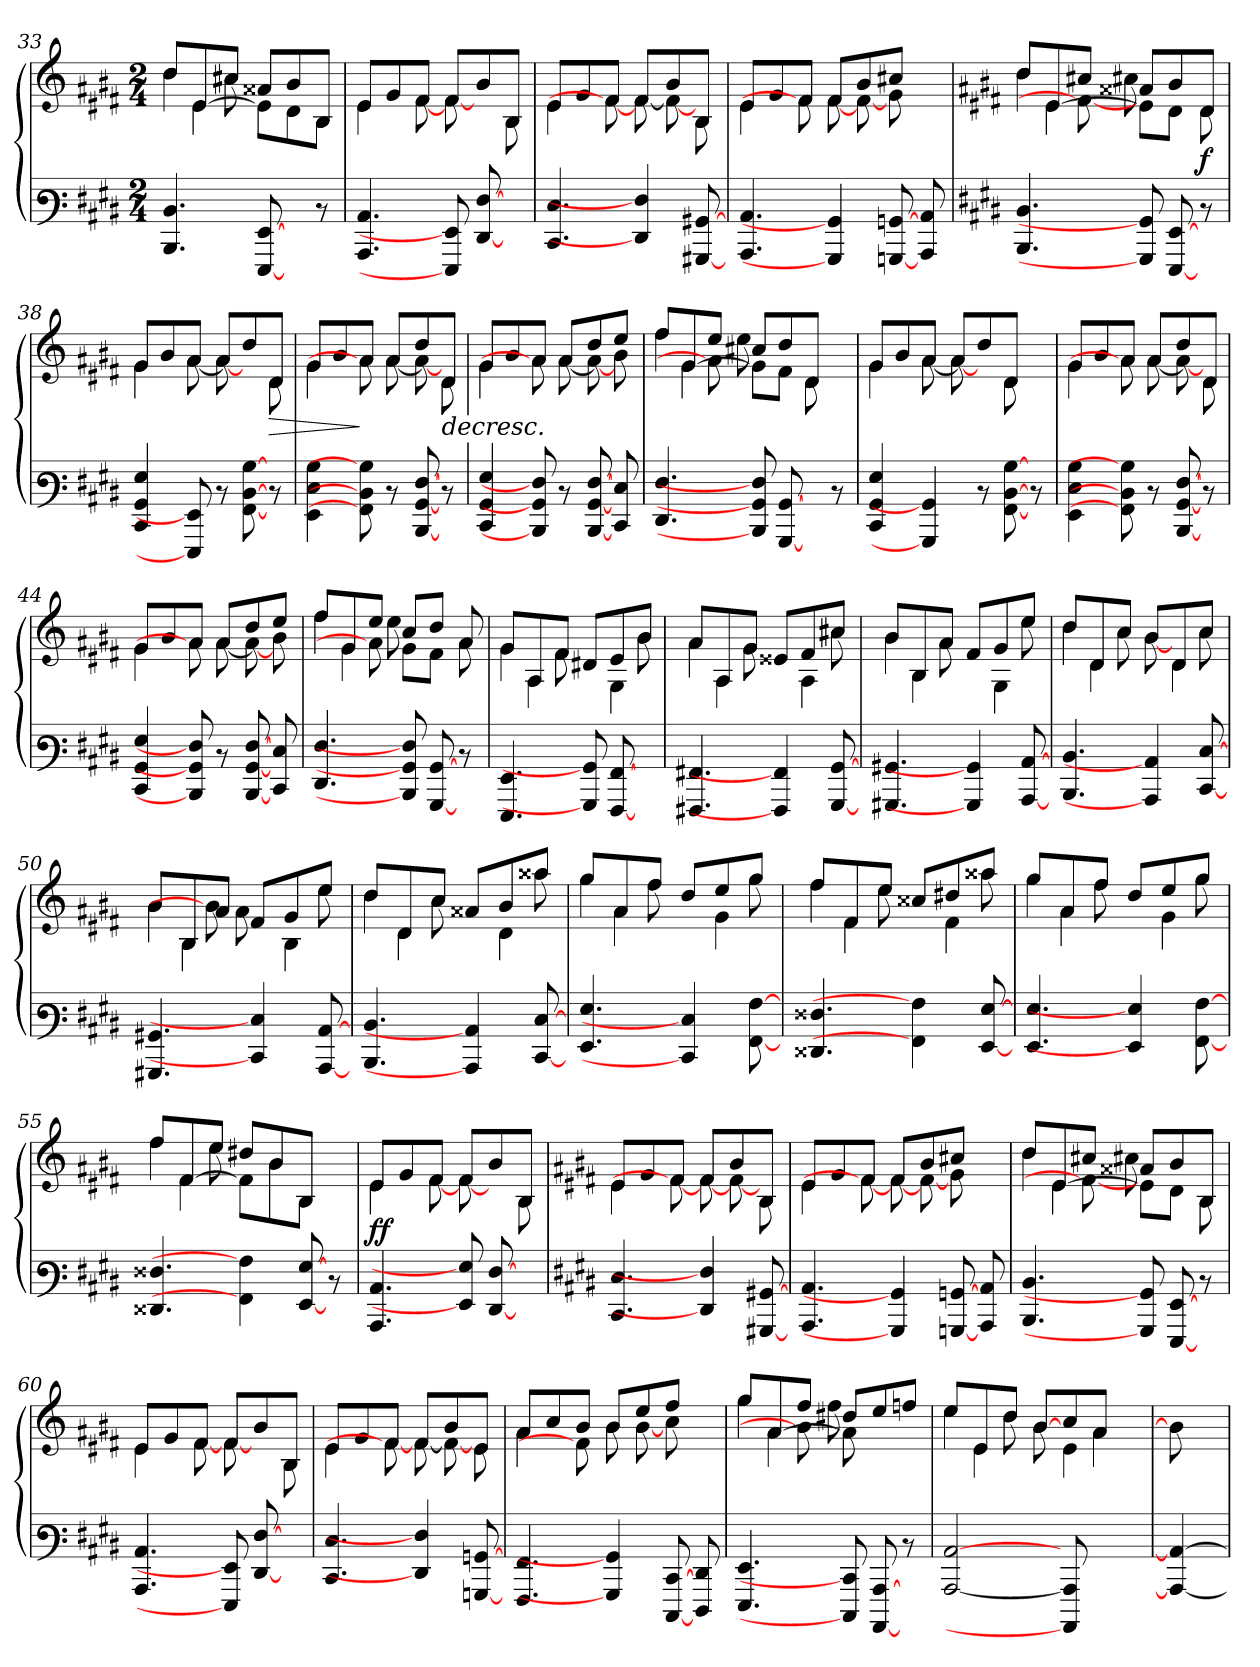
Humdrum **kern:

**kern	**kern	**dynam
*part1	*part1	*part1
*staff2	*staff1	*staff1/2
!!LO:LB:g=z
*clefF3	*clefG3	*
*k[f#c#g#d#]	*k[f#c#g#d#]	*
*M2/4	*M2/4	*
=33	=33	=33
*	*^	*
*	*	*^	*
4.DD#/ 4.D#/	8b/L	4b\	8ryy	.
.	8c#/	.	[<4c#\	.
.	8a#X/J	8a#X\	.	.
[8GGG#/ [8GG#/	8f##X/L	4.ryy	8c#\L]	.
8ryy	8g#/	.	8B\	.
8rD	8G#/J	.	8G#\J	.
*	*	*v	*v	*
=34	=34	=34	=34
4.CC#/ 4.C#/	8c#/L	4c#\	.
.	8e/	.	.
.	8d#/J	[>8d#\	.
8GGG#/] 8GG#/]	8d#/L	[8d#\	.
[8FF#/ [8F#/	8g#/	8ryy	.
8ryy	8G#/J	8G#\	.
=35	=35	=35	=35
4.EE/ 4.E/	8c#/L	4c#\	.
.	8e/	.	.
.	8d#/J	8d#\_	.
4FF#/] 4F#/]	8d#/L	[<8d#\	.
.	8g#/	8d#\_	.
[8BBB#X/ [8BB#X/	8G#/J	8G#\	.
=36	=36	=36	=36
4.CC#/ 4.C#/	8c#/L	4c#\	.
.	8e/	.	.
.	8d#/J	8d#\]	.
4BBB#/] 4BB#/]	8d#/L	[>8d#\	.
.	8g#/	[8d#\	.
[8BBBn/ [8BBn/	8a#X/J	8e\	.
8CC#/ 8C#/	8ryy	8ryy	.
*	*v	*v	*
!!LO:PB:g=z
=37	=37	=37
*k[f#c#g#d#]	*k[f#c#g#d#]	*
*	*^	*
*	*	*^	*
4.DD#/ 4.D#/	8b/L	4b\	8ryy	.
.	8c#/	.	[<4c#\	.
.	8a#X/J	8d#\_	.	.
8BBB/] 8BB/]	8f##X/L	8a#X\	8c#\L]	.
[8GGG#/ [8GG#/	8g#/	4ryy	8B\J	.
!	!	!	!	!LO:DY:b
8rD	8B/J	.	8B\	f
*	*	*v	*v	*
=38	=38	=38	=38
4EE/ 4BB/ 4G#/	8e/L	4e\	.
.	8g#/	.	.
8GGG#/] 8GG#/]	8f#/J	[<8f#\	]
8rD	8f#/L	8f#\_	.
[8AA\ [8D#\ [8B\	8b/	8ryy	.
!	!	!	!LO:HP:b
8rD	8B/J	8B\	>
=39	=39	=39	=39
4GG#\ 4E\ 4B\	8e/L	4e\	.
.	8g#/	.	.
8AA\] 8D#\] 8B\]	8f#/J	8f#\]	]
8rD	8f#/L	[<8f#\	.
[8DD#/ [8BB/ [8F#/	8b/	8f#\_	.
!	!	!	!LO:HP:b
8rD	8B/J	8B\	>
=40	=40	=40	=40
4EE/ 4BB/ 4G#/	8e/L	4e\	.
.	8g#/	.	.
8DD#/] 8BB/] 8F#/]	8f#/J	8f#\]	.
8rD	8f#/L	[<8f#\	.
[8DD#/ [8BB/ [8F#/	8b/	8f#\_	.
8EE/ 8E/	8cc#/J	8g#\	.
!!LO:LB:g=z
=41	=41	=41	=41
*	*	*^	*
4.FF#/ 4.F#/	8dd#/L	4dd#\	8ryy	.
.	8e/	.	[<4e\	.
.	8cc#/J	8f#\]	.	.
8DD#/] 8BB/] 8F#/]	8a#X/L	8cc#\	8e\L]	.
[8BBB/ [8BB/	8b/	8ryy	8d#\J	.
8ryy	8B/J	4ryy	8B\	.
8rD	8ryy	.	8ryy	.
*	*	*v	*v	*
=42	=42	=42	=42
4EE/ 4BB/ 4G#/	8e/L	4e\	.
.	8g#/	.	.
4BBB/] 4BB/]	8f#/J	[<8f#\	.
.	8f#/L	8f#\_	.
8rD	8b/	8ryy	.
[8AA\ [8D#\ [8B\	8B/J	8B\	.
8rD	8ryy	8ryy	.
=43	=43	=43	=43
4GG#\ 4E\ 4B\	8e/L	4e\	.
.	8g#/	.	.
8AA\] 8D#\] 8B\]	8f#/J	8f#\]	.
8rD	8f#/L	[<8f#\	.
[8DD#/ [8BB/ [8F#/	8b/	8f#\_	.
8rD	8B/J	8B\	.
=44	=44	=44	=44
4EE/ 4BB/ 4G#/	8e/L	4e\	.
.	8g#/	.	.
8DD#/] 8BB/] 8F#/]	8f#/J	8f#\]	.
8rD	8f#/L	[<8f#\	.
[8DD#/ [8BB/ [8F#/	8b/	8f#\_	.
8EE/ 8E/	8cc#/J	8g#\	.
!!LO:LB:g=z
=45	=45	=45	=45
*	*	*^	*
4.FF#/ 4.F#/	8dd#/L	4dd#\	8ryy	.
.	8e/	.	4e\	.
.	8cc#/J	8f#\]	.	.
8DD#/] 8BB/] 8F#/]	8a/L	(<8cc#\	8e\L)	.
[8BBB/ [8BB/	8b/J	4ryy	(<8d#\J	.
8rD	(8f#/	.	8f#\	.
=46	=46	=46	=46	=46
4.GGG#/ 4.GG#/	8e/L	4e\	8ryy	.
.	8F#/	.	4F#\	.
.	8d#/J	8d#\	.	.
8BBB/] 8BB/]	8B#X/L	8ryy	4ryy	.
[8AAA/ [8AA/	8c#/	4E\	.	.
8ryy	8g#/J	.	8g#\	.
=47	=47	=47	=47	=47
4.AAA#X/ 4.AA#X/	8f#/L	4f#\	8ryy	.
.	8F#/	.	4F#\	.
.	8e/J	8e\	.	.
4AAA/] 4AA/]	8c##X/L	8ryy	4ryy	.
.	8d#/	4F#\	.	.
[8BBB/ [8BB/	8a#/J	.	8a#\	.
=48	=48	=48	=48	=48
4.BBB#X/ 4.BB#X/	8g#/L	4g#\	8ryy	.
.	8G#/	.	4G#\	.
.	8f#/J	8f#\	.	.
4BBB/] 4BB/]	8d#/L	8ryy	4ryy	.
.	8e/	4E\	.	.
[8CC#/ [8C#/	8cc#/J	.	8cc#\	.
!!LO:LB:g=z	!!	!!
=49	=49	=49	=49	=49
4.DD#/ 4.D#/	8b/L	4b\	8ryy	.
.	8B/	.	4B\	.
.	8a/J	8a\	.	.
4CC#/] 4C#/]	8g#/L	[8g#\	8ryy	.
.	8B/	8ryy	4B\	.
[8EE/ [8E/	8a/J	8a\	.	.
=50	=50	=50	=50	=50
4.BBB#X/ 4.BB#X/	8g#/L	4g#\	8ryy	.
.	8G#/	.	4G#\	.
.	8f#/J	8g#\]	.	.
4EE/] 4E/]	8d#/L	8f#\	4ryy	.
.	8e/	4G#\	.	.
[8CC#/ [8C#/	8cc#/J	.	8cc#\	.
=51	=51	=51	=51	=51
4.DD#/ 4.D#/	8b/L	4b\	8ryy	.
.	8B/	.	4B\	.
.	8a/J	8a\	.	.
4CC#/] 4C#/]	8f##X/L	8ryy	4ryy	.
.	8g#/	4B\	.	.
[8EE/ [8E/	8ff##/J	.	8ff##\	.
=52	=52	=52	=52	=52
4.GG#/ 4.G#/	8ee/L	4ee\	8ryy	.
.	8f#/	.	4f#\	.
.	8dd#/J	8dd#\	.	.
4EE/] 4E/]	8b/L	8ryy	4ryy	.
.	8cc#/	4e\	.	.
[8AA\ [8A\	8ee/J	.	8ee\	.
!!LO:LB:g=z	!!	!!
=53	=53	=53	=53	=53
4.FF##X/ 4.F##X/	8dd#/L	4dd#\	8ryy	.
.	8d#/	.	4d#\	.
.	8cc#/J	8cc#\	.	.
4AA\] 4A\]	8a##X/L	8ryy	4ryy	.
.	8b#X/	4d#\	.	.
[8GG#/ [8G#/	8ff##/J	.	8ff##\	.
=54	=54	=54	=54	=54
4.GG#/ 4.G#/	8ee/L	4ee\	8ryy	.
.	8f#/	.	4f#\	.
.	8dd#/J	8dd#\	.	.
4GG#/] 4G#/]	8b/L	8ryy	4ryy	.
.	8cc#/	4e\	.	.
[8AA\ [8A\	8ee/J	.	8ee\	.
=55	=55	=55	=55	=55
4.FF##X/ 4.F##X/	8dd#/L	4dd#\	8ryy	.
.	8d#/	.	[<4d#\	.
.	8cc#/J	8cc#\	.	.
4AA\] 4A\]	8b#X/L	8ryy	8d#\L]	.
.	8g#/	4.ryy	8g#\	.
[8GG#/ [8G#/	8G#/J	.	8G#\J	.
8rD	8ryy	.	8ryy	.
=56	=56	=56	=56	=56
!	!	!	!	!LO:DY:b
!	!	!	!	!LO:DY:n=1:b
*	*	*v	*v	*
4.CC#/ 4.C#/	8c#/L	4c#\	f f
.	8e/	.	.
.	8d#/J	[>8d#\	.
8GG#/] 8G#/]	8d#/L	[8d#\	.
[8FF#/ [8F#/	8g#/	8ryy	.
8ryy	8G#/J	8G#\	.
!!LO:PB:g=z	!!
=57	=57	=57	=57
*k[f#c#g#d#]	*k[f#c#g#d#]	*	*
4.EE/ 4.E/	8c#/L	4c#\	.
.	8e/	.	.
.	8d#/J	8d#\_	.
4FF#/] 4F#/]	8d#/L	[>8d#\	.
.	8g#/	[8d#\	.
[8BBB#X/ [8BB#X/	8G#/J	8G#\	.
=58	=58	=58	=58
4.CC#/ 4.C#/	8c#/L	4c#\	.
.	8e/	.	.
.	8d#/J	8d#\_	.
4BBB#/] 4BB#/]	8d#/L	[>8d#\	.
.	8g#/	[8d#\	.
[8BBBn/ [8BBn/	8a#X/J	8e\	.
8CC#/ 8C#/	8ryy	8ryy	.
=59	=59	=59	=59
*	*	*^	*
4.DD#/ 4.D#/	8b/L	4b\	8ryy	.
.	8c#/	.	[<4c#\	.
.	8a#X/J	8d#\_	.	.
8BBB/] 8BB/]	8f##X/L	8a#X\	8c#\L]	.
[8GGG#/ [8GG#/)	8g#/	4ryy	8B\J	.
8rD	8G#/J	.	8G#\	.
*	*	*v	*v	*
=60	=60	=60	=60
4.CC#/ 4.C#/	8c#/L	4c#\	.
.	8e/	.	.
.	8d#/J	[>8d#\	.
8GGG#/] 8GG#/]	8d#/L	[8d#\	.
[8FF#/ [8F#/	8g#/	8ryy	.
8ryy	8G#/J	8G#\	.
=61	=61	=61	=61
4.EE/ 4.E/	8c#/L	4c#\	.
.	8e/	.	.
.	8d#/J	8d#\_	.
4FF#/] 4F#/]	8d#/L	[<8d#\	.
.	8g#/	8d#\_	.
[8BBBn/ [8BBn/	8c#/J	8c#\	.
!!LO:LB:g=z	!!
=62	=62	=62	=62
4.AAA/ 4.AA/	8f#/L	4f#\	.
.	8a/	.	.
.	8g#/J	8d#\]	.
4BBB/] 4BB/]	8g#/L	8g#\	.
.	8cc#/	[8g#\	.
[8EEE/ [8EE/	8dd#/J	8a\	.
8FFF#/ 8FF#/	8ryy	8ryy	.
=63	=63	=63	=63
*	*	*^	*
4.GGG#/ 4.GG#/	8ee/L	4ee\	8ryy	.
.	8f#/	.	[<4f#\	.
.	8dd#/J	8g#\]	.	.
8EEE/] 8EE/]	8b#X/L	8dd#\	8f#\]	.
[8CCC#/ [8CC#/	8cc#/	4ryy	4ryy	.
8rD	8ddn/J	.	.	.
=64	=64	=64	=64	=64
[<2CC#/ [>2C#/	8cc#/L	4cc#\	8ryy	.
.	8c#/	.	4c#\	.
.	8b/J	8b\	.	.
.	8g#/L	8ryy	[8g#\	.
8CCC#/] 8CC#/]	8a/	4c#\	8ryy	.
4ryy	(8f#/J	.	4f#\	.
.	8ryy	8ryy	.	.
*	*v	*v	*v	*
=65	=65	=65
4CC#/_ 4C#/_	8g#\]	.
.	8ryy	.
=	=	=
*-	*-	*-
